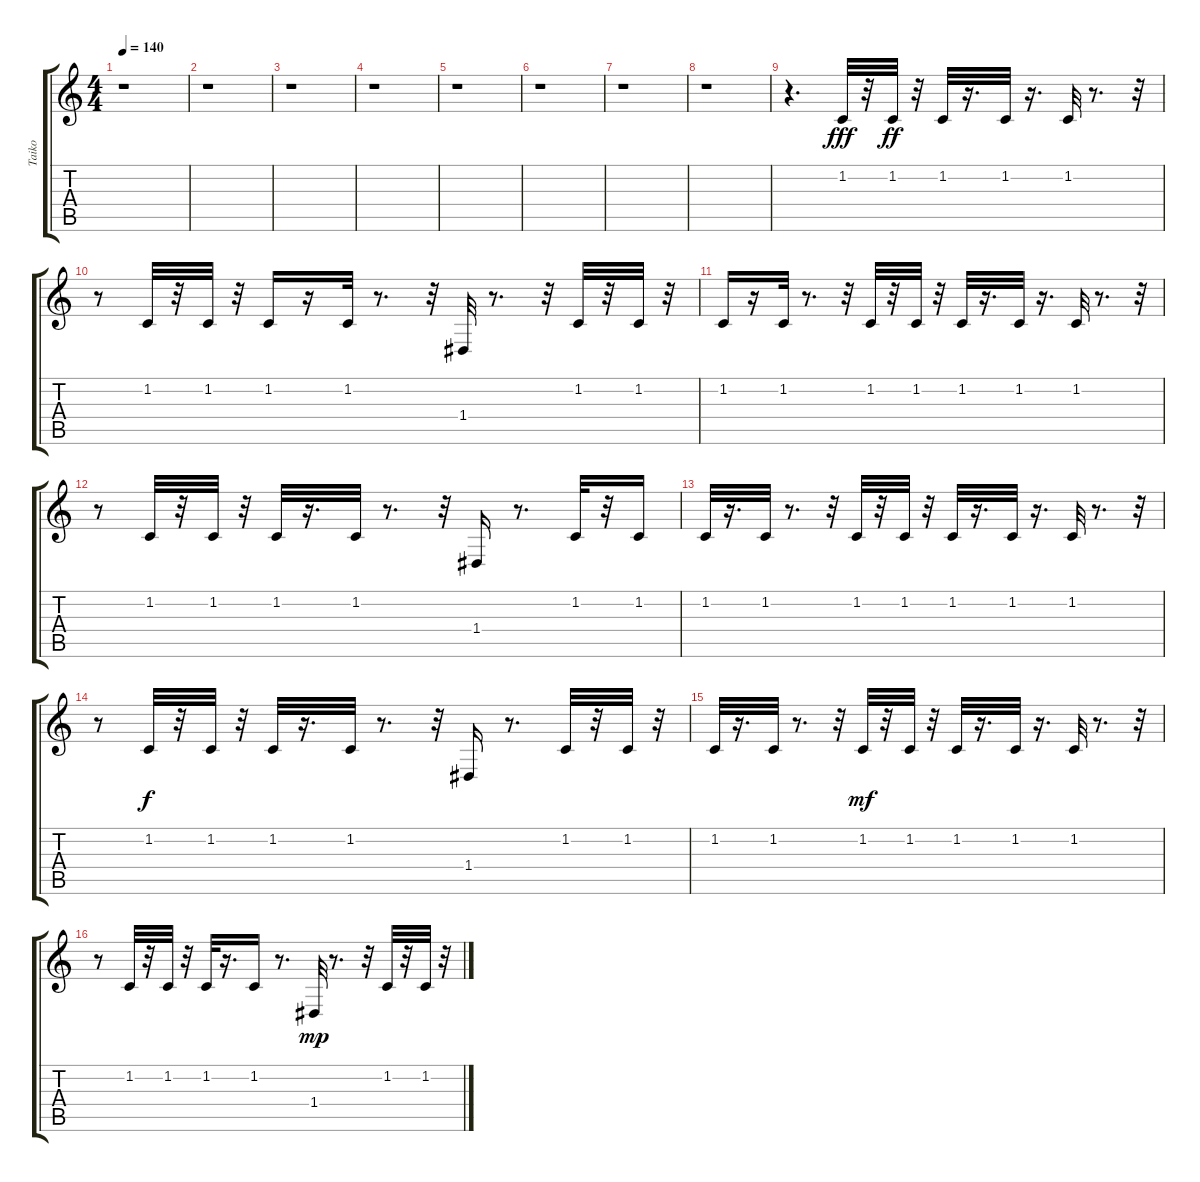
\track ("Taiko" "Taiko") {instrument taikodrum}
\staff {score tabs}
\tuning (E4 B3 G3 D3 A2 E2) {hide}
\ts (4 4)
\tempo 140
\clef g2
\ks c
r.1{dy ff} |
r.1 |
r.1 |
r.1 |
r.1 |
r.1 |
r.1 |
r.1 |
r.4{d} 1.2.32{dy fff} r.32 1.2.32{dy ff} r.32 1.2.32 r.16{d} 1.2.32 r.16{d} 1.2.32 r.8{d} r.32 |
r.8 1.2.32 r.32 1.2.32 r.32 1.2.16 r.16 1.2.32 r.8{d} r.32 1.4.32 r.8{d} r.32 1.2.32 r.32 1.2.32 r.32 |
1.2.16 r.16 1.2.32 r.8{d} r.32 1.2.32 r.32 1.2.32 r.32 1.2.32 r.16{d} 1.2.32 r.16{d} 1.2.32 r.8{d} r.32 |
r.8 1.2.32 r.32 1.2.32 r.32 1.2.32 r.16{d} 1.2.32 r.8{d} r.32 1.4.16 r.8{d} 1.2.32 r.32 1.2.16 |
1.2.32 r.16{d} 1.2.32 r.8{d} r.32 1.2.32 r.32 1.2.32 r.32 1.2.32 r.16{d} 1.2.32 r.16{d} 1.2.32 r.8{d} r.32 |
r.8 1.2.32{dy f} r.32 1.2.32 r.32 1.2.32 r.16{d} 1.2.32 r.8{d} r.32 1.4.16 r.8{d} 1.2.32 r.32 1.2.32 r.32 |
1.2.32 r.16{d} 1.2.32 r.8{d} r.32 1.2.32{dy mf} r.32 1.2.32 r.32 1.2.32 r.16{d} 1.2.32 r.16{d} 1.2.32 r.8{d} r.32 |
r.8 1.2.32 r.32 1.2.32 r.32 1.2.32 r.16{d} 1.2.16 r.8{d} 1.4.32{dy mp} r.8{d} r.32 1.2.32 r.32 1.2.32 r.32
